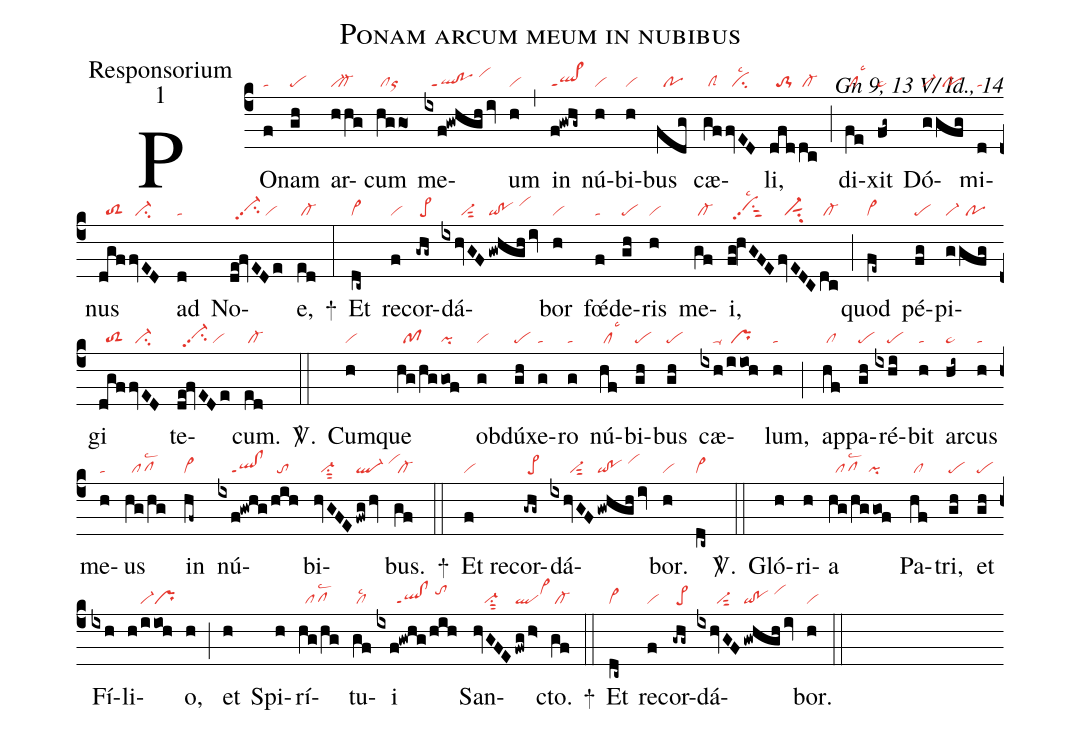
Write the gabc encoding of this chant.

name:Ponam arcum meum in nubibus;
office-part:Responsorium;
mode:1;
commentary:Gn 9, 13 V/ Id., 14;
nabc-lines:1;
%%
(c4)
PO(f|ta)nam(gh|pe) ar(hhg|vi-``cl-)cum(hggo>|/clor) me(ixf!gwhgh/iv|//ql!poppt1/vihj)um(h|vi) (,)
in(f!gwhg~|ql>ppt1) nú(h|vi)bi(h|vi)bus(fdg|//po) cæ(gf|/clS|fvED|//cilsc2)li,(dfd|//to-1|dc|/cl-) (;)
di(fe|/cllsc3)xit(fg~|pe~) Dó(g|vi-|gfg|//po)mi(d|ta)nus(dgf|//toS2|fvED|//ci-) ad(d|ta) No(de!fvEDe|//vi-hhpp2su2/vi)e,(ed|/cl-) +(:)
Et(dc~|cl~) re(f|vi)cor(-ghg~|/pe>)dá(ixhvGF|//////vi-sut2|/gwhgh/iv|qi!po/vihj)bor(h|vi) fœ(f|ta)́de(gh|pe)ris(h|vi) me(gf|/cl-)i,(fg!hVGFE|//vihhpp2su1sut2lsc2|fvEDC|//vi-sut1su2|dc|/cl-) (;)
quod(fe~|cl~) pé(fg|pe)pi(g|vi-|gfg|//po)gi(dgf|//toS2|fvED|//ci-) te(de!fvEDe|//vi-hhpp2su2/vi)cum.(ed|/cl-) <sp>V/</sp>.(::)
Cum(h|vi)que(hg/hg|//pf|gof|pi) ob(g|vi)dú(gh|pe)xe(g|ta)ro(g|ta) nú(hf|/cllsc3)bi(gh|pe)bus(gh|pe) cæ(ixh|////ta-|/iioh|/pr)lum,(h|ta) (;)
ap(hf|/cl)pa(gh|pe)ré(ixhi|////pe)bit(h|ta) ar(hi~|pe~)cus(h|ta) me(h|ta)us(hg/hg|//pflsc2) in(hf~|cl~) nú(ixf!gwhg|////ql!clppt1|/hih|//to)bi(hvGFE|//vi-su1sut2|/fwg/hv|ql-/vihj)bus.(gf|/cl-) +(::)
Et re(f|vi)cor(-ghg~|/pe>)dá(ixhvGF|//////vi-sut2|/gwhgh/iv|qi!po/vihj)bor.(h|vi) (dc~|cl~) <sp>V/</sp>.(::)
Gló(h)ri(h)a(hg/hggof|//pflsc2/pi) Pa(hf|/cl)tri,(gh|pe) et(gh|pe) Fí(ixh)li(h/iioh|////vi-pr)o,(h) (;)
et(h) Spi(h)rí(hg/hg|//pflsc2)tu(gf|/cllsc2)i(ixf!gwhg/hih|//////ql!clppt1/tohj) San(hvGFE|///vi-su1sut2|fwg/h>|qlvi>hj)cto.(gf|/cl-) +(::)
Et(dc~|cl~) re(f|vi)cor(-ghg~|/pe>)dá(ixhvGF|//////vi-sut2|/gwhgh/iv|qi!po/vihj)bor.(h|vi) (::)
